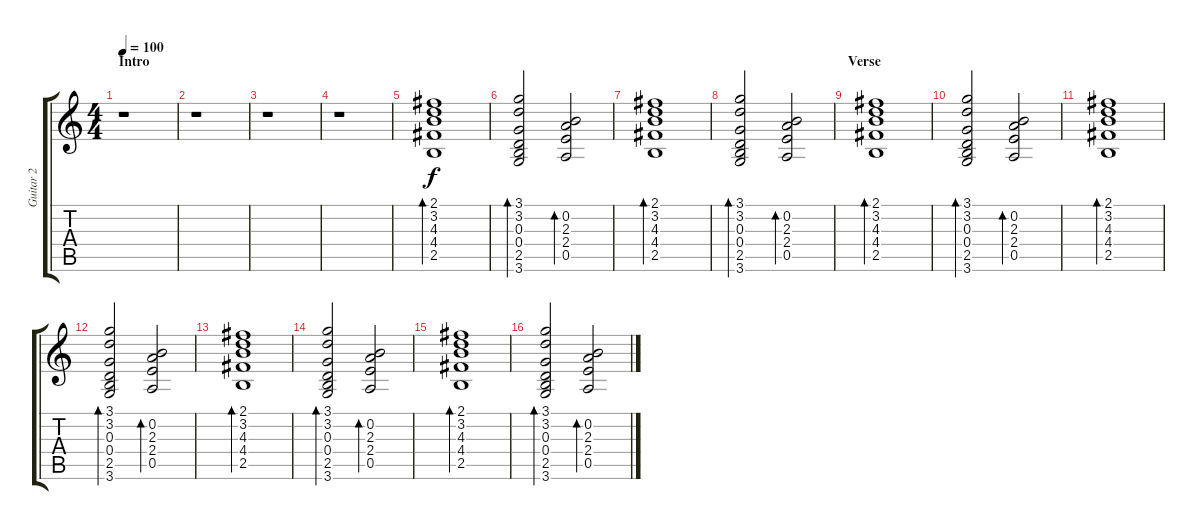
\track ("Guitar 2" "Guitar 2") {instrument electricguitarjazz}
\staff {score tabs}
\tuning (E4 B3 G3 D3 A2 E2) {hide}
\ts (4 4)
\section ("" "Intro")
\tempo 100
\clef g2
\ks c
r.1{dy f instrument electricguitarjazz} |
r.1 |
r.1 |
r.1 |
(2.1 3.2 4.3 4.4 2.5).1{bd 60} |
(3.1 3.2 0.3 0.4 2.5 3.6).2{bd 60} (0.2 2.3 2.4 0.5).2{bd 60} |
(2.1 3.2 4.3 4.4 2.5).1{bd 60} |
(3.1 3.2 0.3 0.4 2.5 3.6).2{bd 60} (0.2 2.3 2.4 0.5).2{bd 60} |
\section ("" "Verse")
(2.1 3.2 4.3 4.4 2.5).1{bd 60} |
(3.1 3.2 0.3 0.4 2.5 3.6).2{bd 60} (0.2 2.3 2.4 0.5).2{bd 60} |
(2.1 3.2 4.3 4.4 2.5).1{bd 60} |
(3.1 3.2 0.3 0.4 2.5 3.6).2{bd 60} (0.2 2.3 2.4 0.5).2{bd 60} |
(2.1 3.2 4.3 4.4 2.5).1{bd 60} |
(3.1 3.2 0.3 0.4 2.5 3.6).2{bd 60} (0.2 2.3 2.4 0.5).2{bd 60} |
(2.1 3.2 4.3 4.4 2.5).1{bd 60} |
(3.1 3.2 0.3 0.4 2.5 3.6).2{bd 60} (0.2 2.3 2.4 0.5).2{bd 60}
